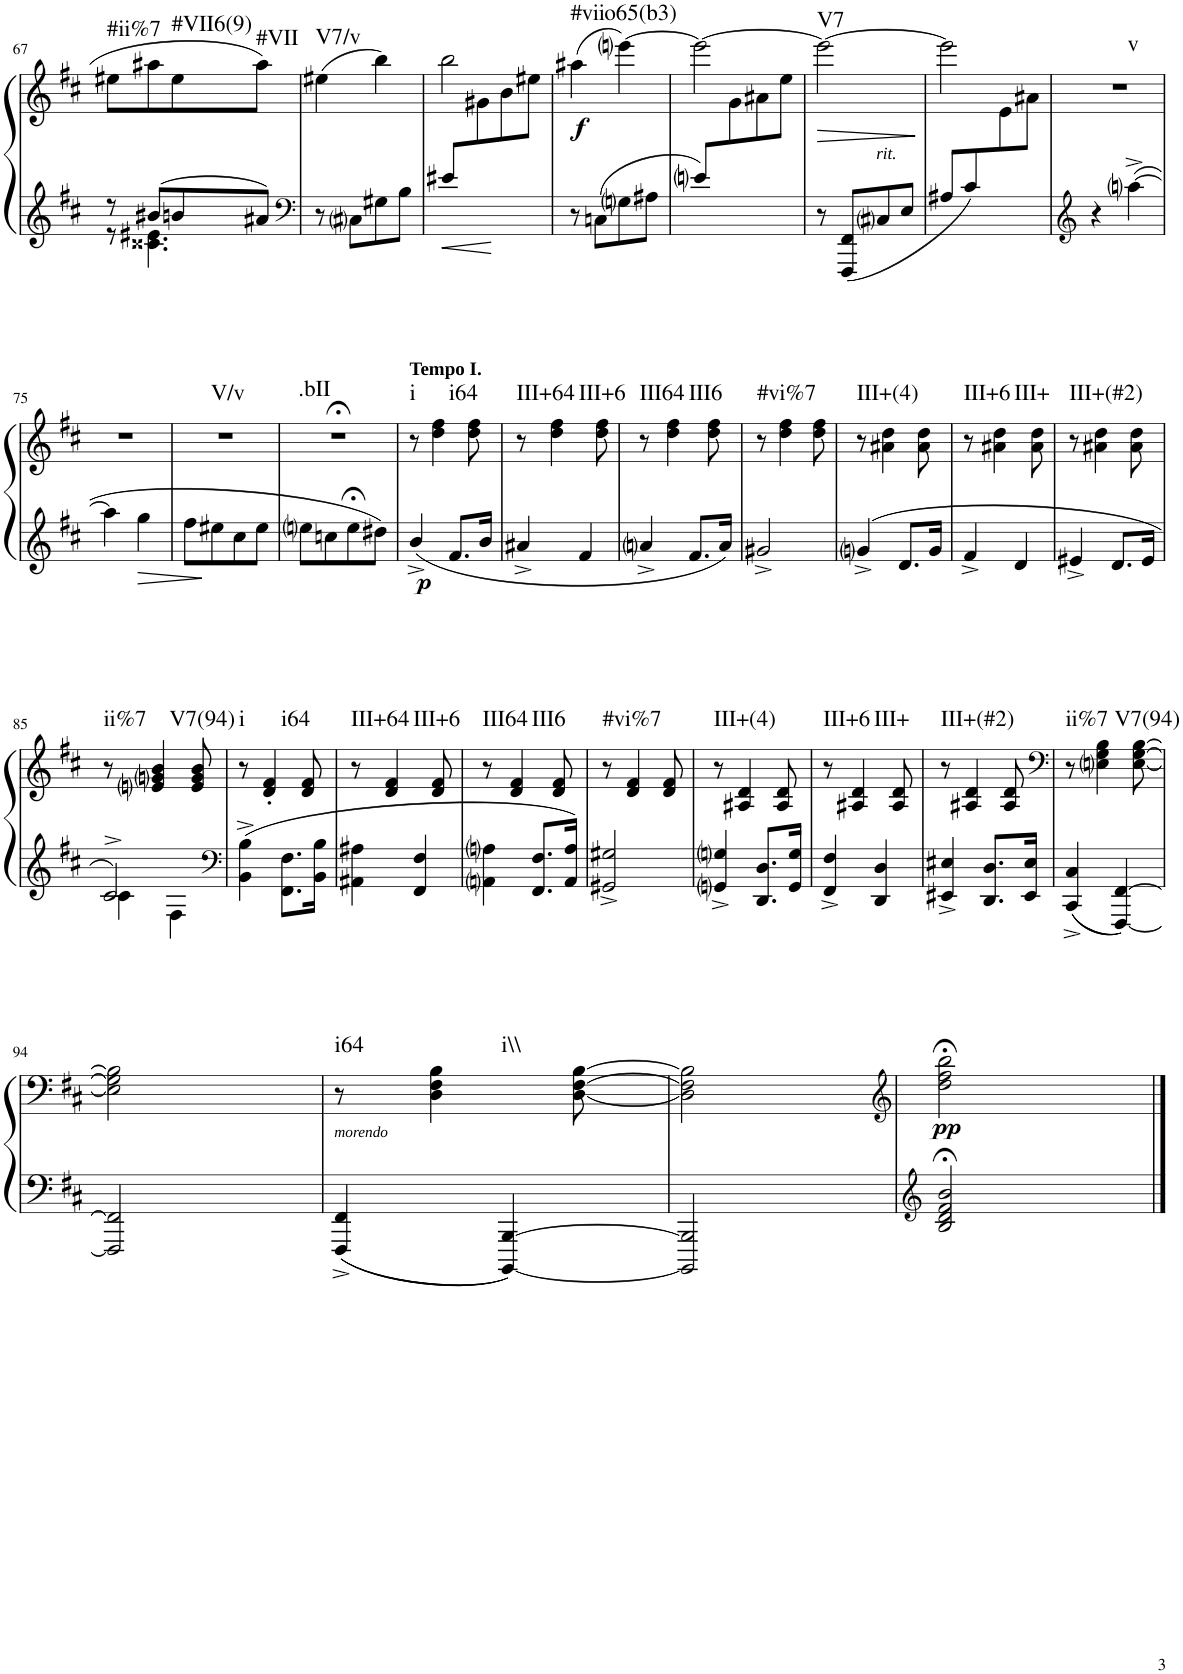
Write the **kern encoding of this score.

**kern	**kern	**dynam	**harte
*part1	*part1	*part1	*part1
*staff2	*staff1	*staff1/2	*
*I"Midi_1	*	*	*
!!LO:PB:g=z
*clefG2	*clefG2	*	*
*k[f#c#]	*k[f#c#]	*	*
*D:	*D:	*	*
*M2/4	*M2/4	*	*
=67	=67	=67	=67
*^	*^	*	*
!	!	!	!	!	!LO:H:kt=#ii%7
8r	8r	8ee#X\L	2ryy	.	N
8b#X/L	4.c##X\ 4.e#X\	8aa#X\	.	.	.
!	!	!	!	!	!LO:H:kt=#VII6(9)
8bn/	.	8ee#\	.	.	N
!	!	!	!	!	!LO:H:kt=#VII
8a#X/J	.	8aa#\J	.	.	N
=68	=68	=68	=68	=68	=68
*clefF4	*	*	*	*	*
!	!	!	!	!	!LO:H:kt=V7/v
8r	2ryy	(4ee#X\	2ryy	.	N
8C#i\L	.	.	.	.	.
8G#X\	.	4bb\)	.	.	.
8B\J	.	.	.	.	.
*	*	*v	*v	*	*
=69	=69	=69	=69	=69
!	!	!	!LO:HP:b=2	!
*	*	*^	*	*
*	*	*	*^	*	*
8e#X/L	2ryy	2ryy	2bb\	8ryy	<	.
4.ryy	.	.	.	8g#X\	.	.
.	.	.	.	8b\	[	.
.	.	.	.	8ee#X\J	.	.
=70	=70	=70	=70	=70	=70	=70
!	!	!	!	!	!LO:DY:b	!LO:H:kt=#viio65(b3)
*	*	*	*v	*v	*	*
8r	2ryy	(4aa#X\	2ryy	f	N
8Cn\L	.	.	.	.	.
8Gni\	.	[4eeeni\)	.	.	.
8A#X\J	.	.	.	.	.
=71	=71	=71	=71	=71	=71
*	*	*	*^	*	*
8eni/L	2ryy	2eee\_	2ryy	8ryy	.	.
4.ryy	.	.	.	8g\	.	.
.	.	.	.	8a#X\	.	.
.	.	.	.	8ee\J	.	.
*v	*v	*	*	*	*	*
=72	=72	=72	=72	=72	=72
!	!	!	!	!LO:HP:b	!LO:H:kt=V7
*	*v	*v	*v	*	*
8r	2eee\_	>	N
8FFF#/ 8FF#/L	.	.	.
!LO:TX:a:i:t=rit.	!	!	!
8C#i/	.	.	.
8E/J	.	.	.
.	.	]	.
=73	=73	=73	=73
*	*^	*	*
8A#X/L	2eee\]	4ryy	.	.
8c#/	.	.	.	.
4ryy	.	8e\	.	.
.	.	8a#X\J	.	.
*	*v	*v	*	*
=74	=74	=74	=74
*clefG2	*	*	*
*	*^	*	*
!	!	!	!	!LO:H:kt=v
*	*v	*v	*	*
4r	2r	.	N
[4aani^\	.	.	.
!!LO:LB:g=z
=75	=75	=75	=75
4aa\]	2r	.	.
4gg\	.	.	.
=76	=76	=76	=76
!	!	!	!LO:H:kt=V/v
8ff#\L	2r	.	N
8ee#X\	.	.	.
8cc#\	.	.	.
8ee#\J	.	.	.
=77	=77	=77	=77
!	!	!	!LO:H:kt=.bII
8eeni\L	2r;<	.	N
8ccn\	.	.	.
8ee;<\	.	.	.
8dd#X\J	.	.	.
=78	=78	=78	=78
!	!LO:TX:a:B:t=Tempo I.	!	!
!	!	!LO:DY:b=2	!LO:H:kt=i
4b^/	8r	p	N
!	!	!	!LO:H:kt=i64
.	4dd\ 4ff#\	.	N
8.f#/L	.	.	.
.	8dd\ 8ff#\	.	.
16b/Jk	.	.	.
=79	=79	=79	=79
!	!	!	!LO:H:kt=III+64
4a#X^/	8r	.	N
!	!	!	!LO:H:kt=III+6
.	4dd\ 4ff#\	.	N
4f#/	.	.	.
.	8dd\ 8ff#\	.	.
=80	=80	=80	=80
!	!	!	!LO:H:kt=III64
4ani^/	8r	.	N
!	!	!	!LO:H:kt=III6
.	4dd\ 4ff#\	.	N
8.f#/L	.	.	.
.	8dd\ 8ff#\	.	.
16a/Jk	.	.	.
=81	=81	=81	=81
*^	*	*	*
!	!	!	!	!LO:H:kt=#vi%7
2g#X^/	2ryy	8r	.	N
.	.	4dd\ 4ff#\	.	.
.	.	8dd\ 8ff#\	.	.
=82	=82	=82	=82	=82
!	!	!	!	!LO:H:kt=III+(4)
4gni^/	2ryy	8r	.	N
.	.	4a#X\ 4dd\	.	.
8.d/L	.	.	.	.
.	.	8a#\ 8dd\	.	.
16g/Jk	.	.	.	.
=83	=83	=83	=83	=83
!	!	!	!	!LO:H:kt=III+6
4f#^/	2ryy	8r	.	N
!	!	!	!	!LO:H:kt=III+
.	.	4a#X\ 4dd\	.	N
4d/	.	.	.	.
.	.	8a#\ 8dd\	.	.
=84	=84	=84	=84	=84
!	!	!	!	!LO:H:kt=III+(#2)
4e#X^/	2ryy	8r	.	N
.	.	4a#X\ 4dd\	.	.
8.d/L	.	.	.	.
.	.	8a#\ 8dd\	.	.
16e#/Jk	.	.	.	.
!!LO:LB:g=z
=85	=85	=85	=85	=85
!	!	!	!	!LO:H:kt=ii%7
2c#^/	4c#\	8r	.	N
!	!	!	!	!LO:H:kt=V7(94)
.	.	4eni/ 4gni/ 4b/	.	N
.	4F#\	.	.	.
.	.	8e/ 8g/ 8b/	.	.
=86	=86	=86	=86	=86
*clefF4	*	*	*	*
!	!	!	!	!LO:H:kt=i
4BB\^ 4B\^	2ryy	8r	.	N
!	!	!	!	!LO:H:kt=i64
.	.	4d/' 4f#/'	.	N
8.FF#\ 8.F#\L	.	.	.	.
.	.	8d/ 8f#/	.	.
16BB\ 16B\Jk	.	.	.	.
=87	=87	=87	=87	=87
!	!	!	!	!LO:H:kt=III+64
4AA#X\ 4A#X\	2ryy	8r	.	N
!	!	!	!	!LO:H:kt=III+6
.	.	4d/ 4f#/	.	N
4FF#/ 4F#/	.	.	.	.
.	.	8d/ 8f#/	.	.
=88	=88	=88	=88	=88
!	!	!	!	!LO:H:kt=III64
4AAni\ 4Ani\	2ryy	8r	.	N
!	!	!	!	!LO:H:kt=III6
.	.	4d/ 4f#/	.	N
8.FF#/ 8.F#/L	.	.	.	.
.	.	8d/ 8f#/	.	.
16AA/ 16A/Jk	.	.	.	.
*v	*v	*	*	*
=89	=89	=89	=89
!	!	!	!LO:H:kt=#vi%7
2GG#X/^ 2G#X/^	8r	.	N
.	4d/ 4f#/	.	.
.	8d/ 8f#/	.	.
=90	=90	=90	=90
!	!	!	!LO:H:kt=III+(4)
4GGni/^ 4Gni/^	8r	.	N
.	4A#X/ 4d/	.	.
8.DD/ 8.D/L	.	.	.
.	8A#/ 8d/	.	.
16GG/ 16G/Jk	.	.	.
=91	=91	=91	=91
!	!	!	!LO:H:kt=III+6
4FF#/^ 4F#/^	8r	.	N
!	!	!	!LO:H:kt=III+
.	4A#X/ 4d/	.	N
4DD/ 4D/	.	.	.
.	8A#/ 8d/	.	.
=92	=92	=92	=92
!	!	!	!LO:H:kt=III+(#2)
4EE#X/^ 4E#X/^	8r	.	N
.	4A#X/ 4d/	.	.
8.DD/ 8.D/L	.	.	.
.	8A#/ 8d/	.	.
16EE#/ 16E#/Jk	.	.	.
=93	=93	=93	=93
*	*clefF4	*	*
!	!	!	!LO:H:kt=ii%7
4CC#/^ 4C#/^	8r	.	N
!	!	!	!LO:H:kt=V7(94)
.	4Eni\ 4G\ 4B\	.	N
[4FFF#/ [4FF#/	.	.	.
.	[8E\ [8G\ [8B\	.	.
!!LO:LB:g=z
=94	=94	=94	=94
2FFF#/] 2FF#/]	2E\] 2G\] 2B\]	.	.
=95	=95	=95	=95
!LO:TX:a:i:t=morendo	!	!	!LO:H:kt=i64
4FFF#/^ 4FF#/^	8r	.	N
!	!	!	!LO:H:kt=i\\
.	4D\ 4F#\ 4B\	.	N
[4BBBB/ [4BBB/	.	.	.
.	[8D\ [8F#\ [8B\	.	.
=96	=96	=96	=96
2BBBB/] 2BBB/]	2D\] 2F#\] 2B\]	.	.
=97	=97	=97	=97
*clefG2	*clefG2	*	*
!	!	!LO:DY:b	!
2B/;< 2d/;< 2f#/;< 2b/;<	2dd\;< 2ff#\;< 2bb\;<	pp	.
==	==	==	==
*-	*-	*-	*-
